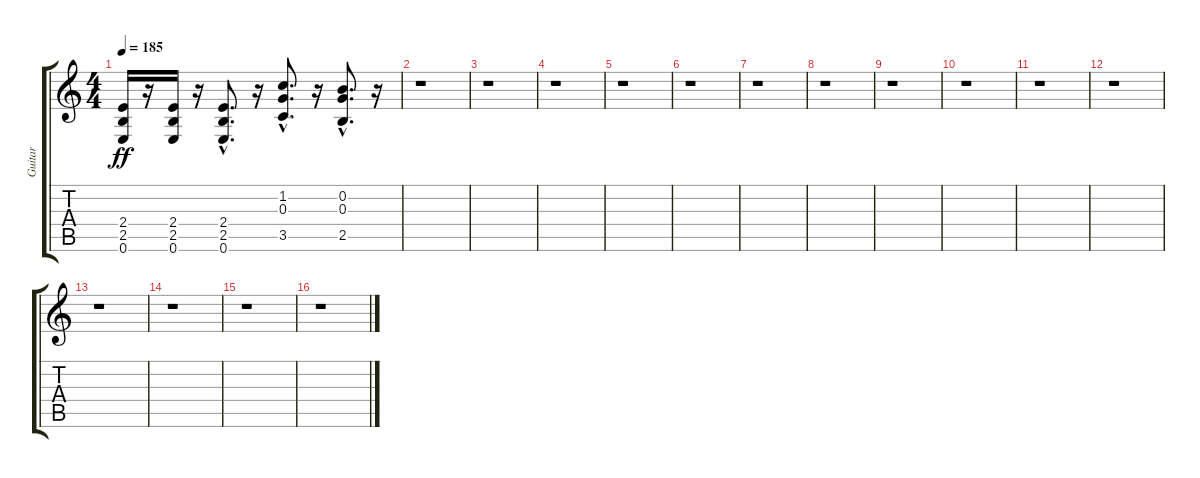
\track ("Guitar" "Guitar") {instrument distortionguitar}
\staff {score tabs}
\tuning (E4 B3 G3 D3 A2 E2) {hide}
\ts (4 4)
\tempo 185
\clef g2
\ks c
(2.4 2.5 0.6).16{dy ff} r.16 (2.4 2.5 0.6).16 r.16 (2.4{hac} 2.5{hac} 0.6{hac}).8{d} r.16 (1.2{hac} 0.3{hac} 3.5{hac}).8{d} r.16 (0.2{hac} 0.3{hac} 2.5{hac}).8{d} r.16 |
r.1 |
r.1 |
r.1 |
r.1 |
r.1 |
r.1 |
r.1 |
r.1 |
r.1 |
r.1 |
r.1 |
r.1 |
r.1 |
r.1 |
r.1
